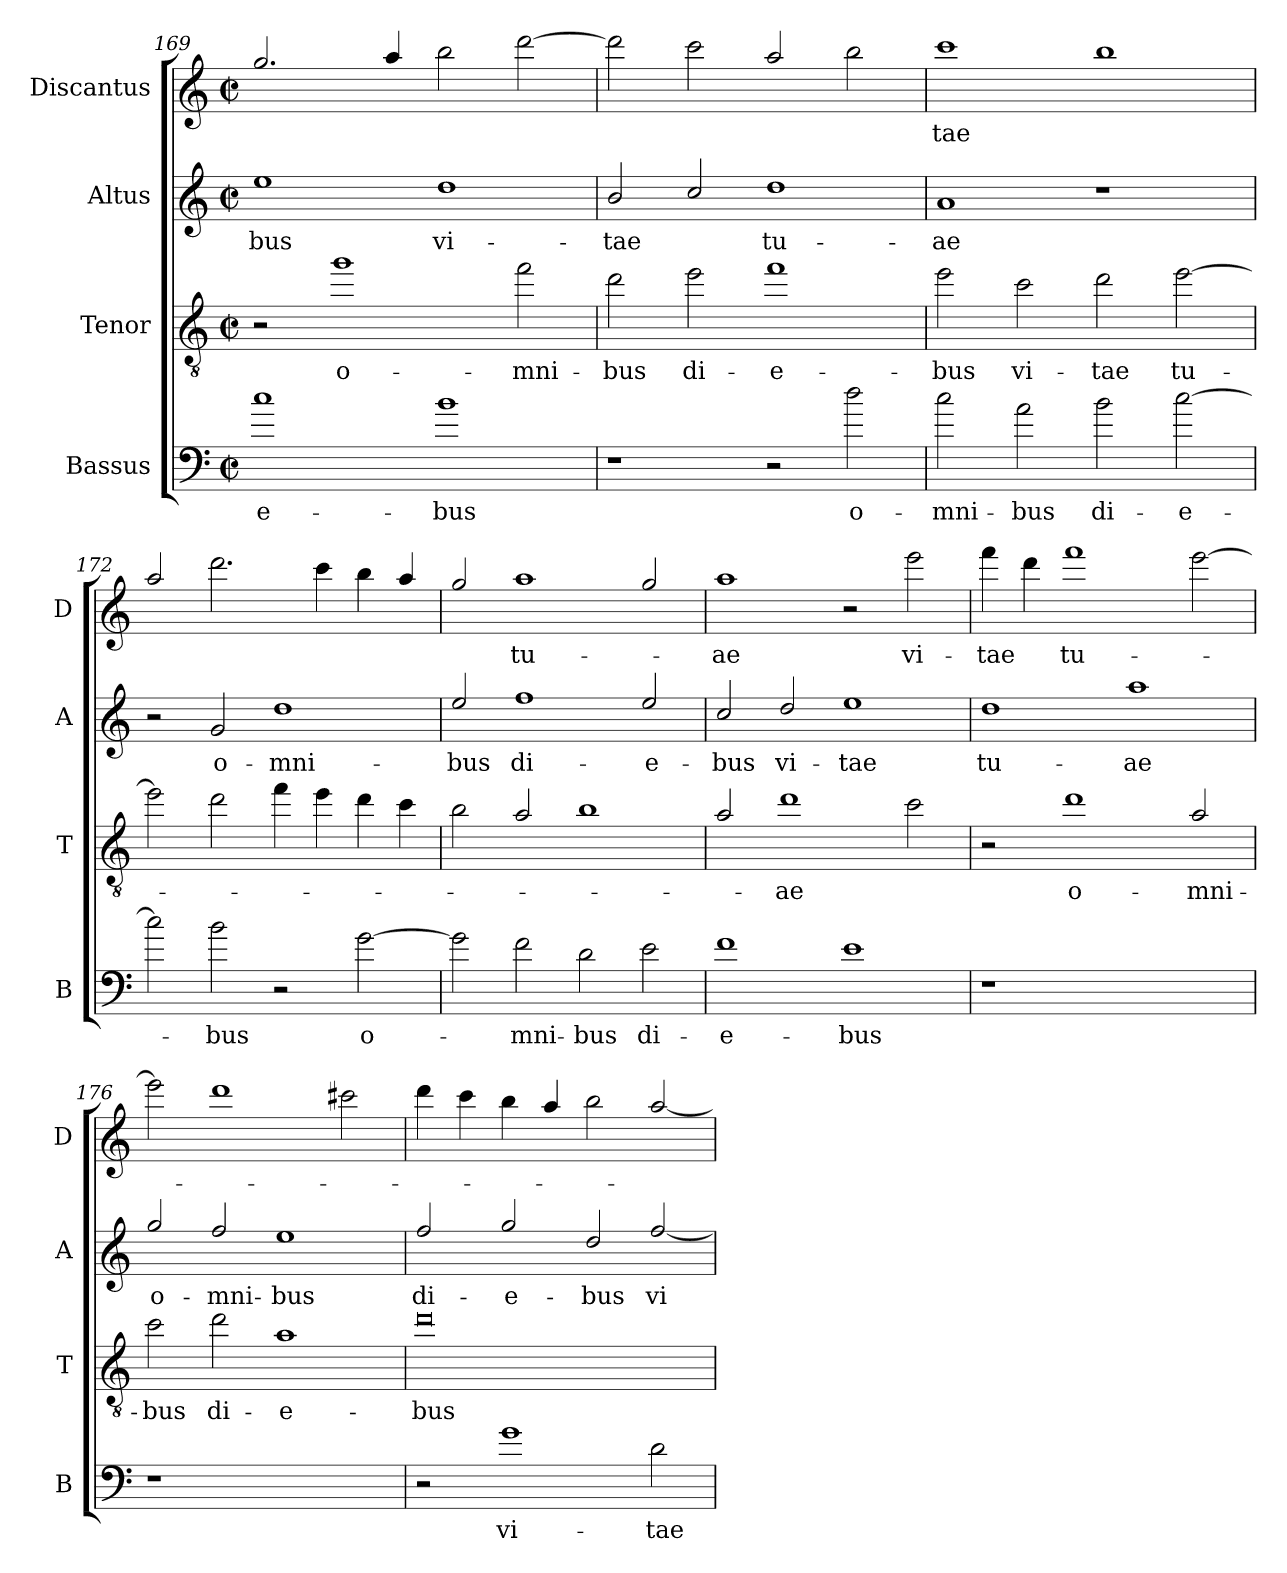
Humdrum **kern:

**kern	**text	**kern	**text	**kern	**text	**kern	**text
*part4	*part4	*part3	*part3	*part2	*part2	*part1	*part1
*staff4	*staff4	*staff3	*staff3	*staff2	*staff2	*staff1	*staff1
*I"Bassus	*	*I"Tenor	*	*I"Altus	*	*I"Discantus	*
*I'B	*	*I'T	*	*I'A	*	*I'D	*
*clefF4	*	*clefGv2	*	*clefG2	*	*clefG2	*
*ITrd7c12	*	*ITrd7c12	*	*ITrd7c12	*	*ITrd7c12	*
*k[]	*	*k[]	*	*k[]	*	*k[]	*
*C:	*	*C:	*	*C:	*	*C:	*
*M2/2	*	*M2/2	*	*M2/2	*	*M2/2	*
*met(c|)	*	*met(c|)	*	*met(c|)	*	*met(c|)	*
=169	=169	=169	=169	=169	=169	=169	=169
!	!LO:LY:b	!	!	!	!LO:LY:b	!	!
1c	-e-	2r	.	1e	-bus	2.g/	.
!	!	!	!LO:LY:b	!	!	!	!
.	.	1g	o-	.	.	.	.
.	.	.	.	.	.	4a/	.
!	!LO:LY:b	!	!	!	!LO:LY:b	!	!
1B	-bus	.	.	1d	vi-	2b\	.
!	!	!	!LO:LY:b	!	!	!	!
.	.	2f\	-mni-	.	.	[2dd\	.
=170	=170	=170	=170	=170	=170	=170	=170
!	!	!	!LO:LY:b	!	!LO:LY:b	!	!
1r	.	2d\	-bus	2B/	-tae	2dd\]	.
!	!	!	!LO:LY:b	!	!	!	!
.	.	2e\	di-	2c/	.	2cc\	.
!	!	!	!LO:LY:b	!	!LO:LY:b	!	!
2r	.	1f	-e-	1d	tu-	2a/	.
!	!LO:LY:b	!	!	!	!	!	!
2d\	o-	.	.	.	.	2b\	.
=171	=171	=171	=171	=171	=171	=171	=171
!	!LO:LY:b	!	!LO:LY:b	!	!LO:LY:b	!	!LO:LY:b
2c\	-mni-	2e\	-bus	1A	-ae	1cc	-tae
!	!LO:LY:b	!	!LO:LY:b	!	!	!	!
2A\	-bus	2c\	vi-	.	.	.	.
!	!LO:LY:b	!	!LO:LY:b	!	!	!	!
2B\	di-	2d\	-tae	1r	.	1b	.
!	!LO:LY:b	!	!LO:LY:b	!	!	!	!
[2c\	-e-	[2e\	tu-	.	.	.	.
=172	=172	=172	=172	=172	=172	=172	=172
2c\]	.	2e\]	.	2r	.	2a/	.
!	!LO:LY:b	!	!	!	!LO:LY:b	!	!
2B\	-bus	2d\	.	2G/	o-	2.dd\	.
!	!	!	!	!	!LO:LY:b	!	!
2r	.	4f\	.	1d	-mni-	.	.
.	.	4e\	.	.	.	4cc\	.
!	!LO:LY:b	!	!	!	!	!	!
[2G\	o-	4d\	.	.	.	4b\	.
.	.	4c\	.	.	.	4a/	.
!!LO:LB:g=z
=173	=173	=173	=173	=173	=173	=173	=173
!	!	!	!	!	!LO:LY:b	!	!
2G\]	.	2B\	.	2e/	-bus	2g/	.
!	!LO:LY:b	!	!	!	!LO:LY:b	!	!LO:LY:b
2F\	-mni-	2A/	.	1f	di-	1a	tu-
!	!LO:LY:b	!	!	!	!	!	!
2D\	-bus	1B	.	.	.	.	.
!	!LO:LY:b	!	!	!	!LO:LY:b	!	!
2E\	di-	.	.	2e/	-e-	2g/	.
=174	=174	=174	=174	=174	=174	=174	=174
!	!LO:LY:b	!	!	!	!LO:LY:b	!	!LO:LY:b
1F	-e-	2A/	.	2c/	-bus	1a	-ae
!	!	!	!LO:LY:b	!	!LO:LY:b	!	!
.	.	1d	-ae	2d/	vi-	.	.
!	!LO:LY:b	!	!	!	!LO:LY:b	!	!
1E	-bus	.	.	1e	-tae	2r	.
!	!	!	!	!	!	!	!LO:LY:b
.	.	2c\	.	.	.	2ee\	vi-
=175	=175	=175	=175	=175	=175	=175	=175
!	!	!	!	!	!LO:LY:b	!	!LO:LY:b
1r	.	2r	.	1d	tu-	4ff\	-tae
.	.	.	.	.	.	4dd\	.
!	!	!	!LO:LY:b	!	!	!	!LO:LY:b
.	.	1d	o-	.	.	1ff	tu-
!	!	!	!	!	!LO:LY:b	!	!
1ryy	.	.	.	1a	-ae	.	.
!	!	!	!LO:LY:b	!	!	!	!
.	.	2A/	-mni-	.	.	[2ee\	.
=176	=176	=176	=176	=176	=176	=176	=176
!	!	!	!LO:LY:b	!	!LO:LY:b	!	!
1r	.	2c\	-bus	2g/	o-	2ee\]	.
!	!	!	!LO:LY:b	!	!LO:LY:b	!	!
.	.	2d\	di-	2f/	-mni-	1dd	.
!	!	!	!LO:LY:b	!	!LO:LY:b	!	!
1ryy	.	1A	-e-	1e	-bus	.	.
.	.	.	.	.	.	2cc#X\	.
=177	=177	=177	=177	=177	=177	=177	=177
!	!	!	!LO:LY:b	!	!LO:LY:b	!	!
2r	.	0d	-bus	2f/	di-	4dd\	.
.	.	.	.	.	.	4cc\	.
!	!LO:LY:b	!	!	!	!LO:LY:b	!	!
1G	vi-	.	.	2g/	-e-	4b\	.
.	.	.	.	.	.	4a/	.
!	!	!	!	!	!LO:LY:b	!	!
.	.	.	.	2d/	-bus	2b\	.
!	!LO:LY:b	!	!	!	!LO:LY:b	!	!
2D\	-tae	.	.	[2f/	vi-	[2a/	.
=	=	=	=	=	=	=	=
*-	*-	*-	*-	*-	*-	*-	*-
